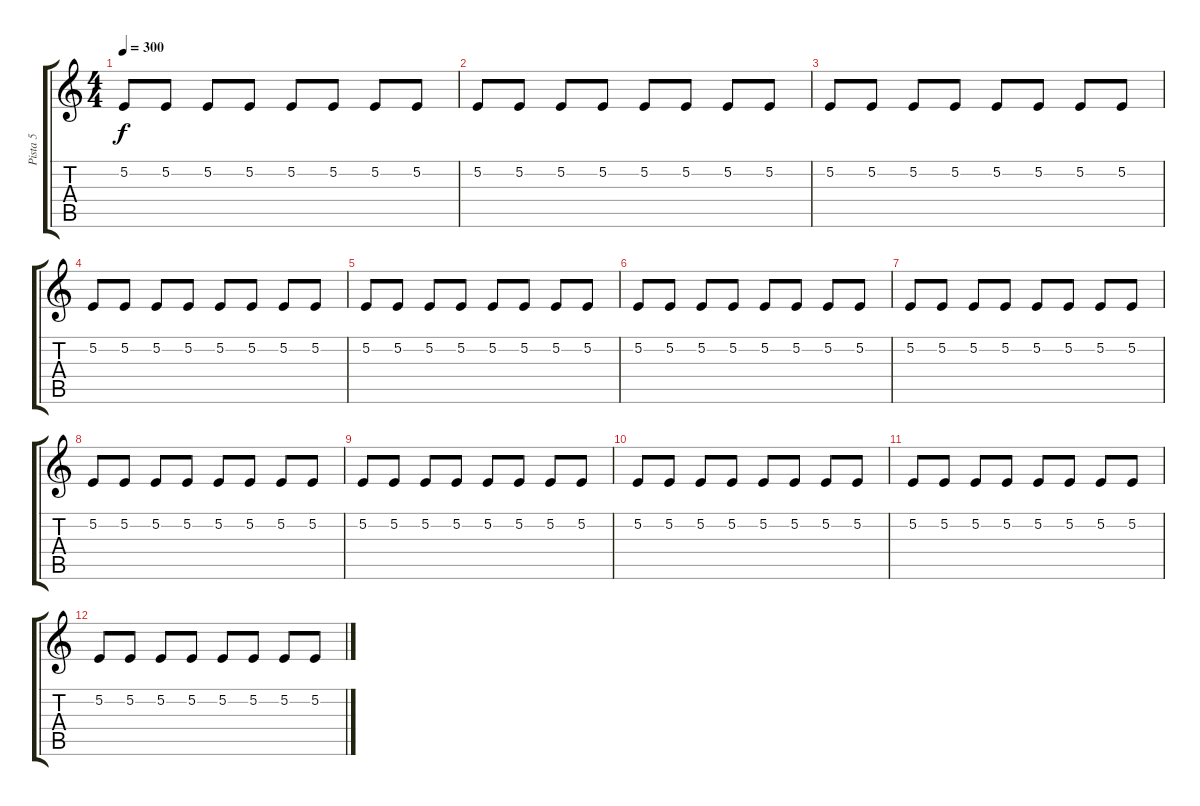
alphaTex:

\track ("Pista 5" "Pista 5") {instrument taikodrum}
\staff {score tabs}
\tuning (E4 B3 G3 D3 A2 E2) {hide}
\ts (4 4)
\tempo 300
\clef g2
\ks c
5.2.8{dy f instrument taikodrum} 5.2.8 5.2.8 5.2.8 5.2.8 5.2.8 5.2.8 5.2.8 |
5.2.8 5.2.8 5.2.8 5.2.8 5.2.8 5.2.8 5.2.8 5.2.8 |
5.2.8 5.2.8 5.2.8 5.2.8 5.2.8 5.2.8 5.2.8 5.2.8 |
5.2.8 5.2.8 5.2.8 5.2.8 5.2.8 5.2.8 5.2.8 5.2.8 |
5.2.8 5.2.8 5.2.8 5.2.8 5.2.8 5.2.8 5.2.8 5.2.8 |
5.2.8 5.2.8 5.2.8 5.2.8 5.2.8 5.2.8 5.2.8 5.2.8 |
5.2.8 5.2.8 5.2.8 5.2.8 5.2.8 5.2.8 5.2.8 5.2.8 |
5.2.8 5.2.8 5.2.8 5.2.8 5.2.8 5.2.8 5.2.8 5.2.8 |
5.2.8 5.2.8 5.2.8 5.2.8 5.2.8 5.2.8 5.2.8 5.2.8 |
5.2.8 5.2.8 5.2.8 5.2.8 5.2.8 5.2.8 5.2.8 5.2.8 |
5.2.8 5.2.8 5.2.8 5.2.8 5.2.8 5.2.8 5.2.8 5.2.8 |
5.2.8 5.2.8 5.2.8 5.2.8 5.2.8 5.2.8 5.2.8 5.2.8
